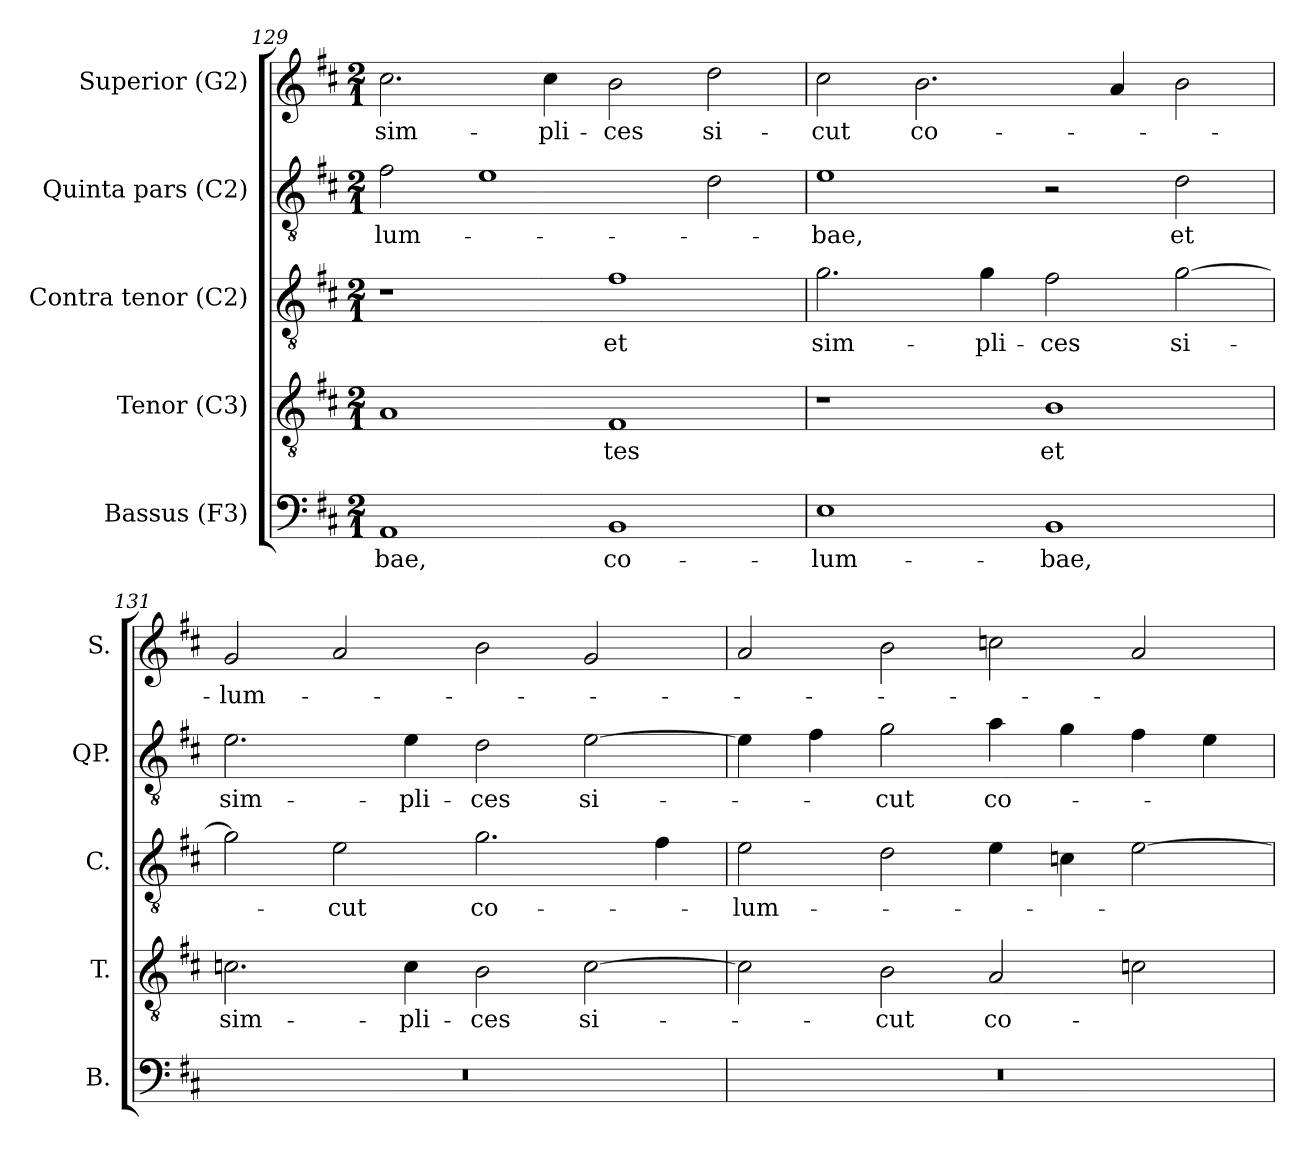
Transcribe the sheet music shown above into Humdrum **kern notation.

**kern	**text	**kern	**text	**kern	**text	**kern	**text	**kern	**text
*part5	*part5	*part4	*part4	*part3	*part3	*part2	*part2	*part1	*part1
*staff5	*staff5	*staff4	*staff4	*staff3	*staff3	*staff2	*staff2	*staff1	*staff1
*I"Bassus (F3)	*	*I"Tenor (C3)	*	*I"Contra tenor (C2)	*	*I"Quinta pars (C2)	*	*I"Superior (G2)	*
*I'B.	*	*I'T.	*	*I'C.	*	*I'QP.	*	*I'S.	*
*clefF4	*	*clefGv2	*	*clefGv2	*	*clefGv2	*	*clefG2	*
*	*	*ITrd7c12	*	*ITrd7c12	*	*ITrd7c12	*	*	*
*k[f#c#]	*	*k[f#c#]	*	*k[f#c#]	*	*k[f#c#]	*	*k[f#c#]	*
*D:	*	*D:	*	*D:	*	*D:	*	*D:	*
*M2/1	*	*M2/1	*	*M2/1	*	*M2/1	*	*M2/1	*
=129	=129	=129	=129	=129	=129	=129	=129	=129	=129
!	!LO:LY:b:color=#000000	!	!	!	!	!	!	!	!
!	!	!	!	!	!	!	!LO:LY:b:color=#000000	!	!
!	!	!	!	!	!	!	!	!	!LO:LY:b:color=#000000
1AAi	-bae,	1AAi	.	1r	.	2F#i\	-lum-	2.cc#i\	sim-
.	.	.	.	.	.	1Ei	.	.	.
!	!	!	!	!	!	!	!	!	!LO:LY:b:color=#000000
.	.	.	.	.	.	.	.	4cc#i\	-pli-
!	!LO:LY:b:color=#000000	!	!	!	!	!	!	!	!
!	!	!	!LO:LY:b:color=#000000	!	!	!	!	!	!
!	!	!	!	!	!LO:LY:b:color=#000000	!	!	!	!
!	!	!	!	!	!	!	!	!	!LO:LY:b:color=#000000
1BBi	co-	1FF#i	-tes	1F#i	et	.	.	2bi\	-ces
!	!	!	!	!	!	!	!	!	!LO:LY:b:color=#000000
.	.	.	.	.	.	2Di\	.	2ddi\	si-
!!LO:LB:g=z
=130	=130	=130	=130	=130	=130	=130	=130	=130	=130
!	!LO:LY:b:color=#000000	!	!	!	!	!	!	!	!
!	!	!	!	!	!LO:LY:b:color=#000000	!	!	!	!
!	!	!	!	!	!	!	!LO:LY:b:color=#000000	!	!
!	!	!	!	!	!	!	!	!	!LO:LY:b:color=#000000
1Ei	-lum-	1r	.	2.Gi\	sim-	1Ei	-bae,	2cc#i\	-cut
!	!	!	!	!	!	!	!	!	!LO:LY:b:color=#000000
.	.	.	.	.	.	.	.	2.bi\	co-
!	!	!	!	!	!LO:LY:b:color=#000000	!	!	!	!
.	.	.	.	4Gi\	-pli-	.	.	.	.
!	!LO:LY:b:color=#000000	!	!	!	!	!	!	!	!
!	!	!	!LO:LY:b:color=#000000	!	!	!	!	!	!
!	!	!	!	!	!LO:LY:b:color=#000000	!	!	!	!
1BBi	-bae,	1BBi	et	2F#i\	-ces	2r	.	.	.
.	.	.	.	.	.	.	.	4ai/	.
!	!	!	!	!	!LO:LY:b:color=#000000	!	!	!	!
!	!	!	!	!	!	!	!LO:LY:b:color=#000000	!	!
.	.	.	.	[2Gi\	si-	2Di\	et	2bi\	.
=131	=131	=131	=131	=131	=131	=131	=131	=131	=131
!LO:N:vis=1	!	!	!	!	!	!	!	!	!
!	!	!	!LO:LY:b:color=#000000	!	!	!	!	!	!
!	!	!	!	!	!	!	!LO:LY:b:color=#000000	!	!
!	!	!	!	!	!	!	!	!	!LO:LY:b:color=#000000
0r	.	2.Ci\	sim-	2Gi\]	.	2.Ei\	sim-	2gi/	-lum-
!	!	!	!	!	!LO:LY:b:color=#000000	!	!	!	!
.	.	.	.	2Ei\	-cut	.	.	2ai/	.
!	!	!	!LO:LY:b:color=#000000	!	!	!	!	!	!
!	!	!	!	!	!	!	!LO:LY:b:color=#000000	!	!
.	.	4Ci\	-pli-	.	.	4Ei\	-pli-	.	.
!	!	!	!LO:LY:b:color=#000000	!	!	!	!	!	!
!	!	!	!	!	!LO:LY:b:color=#000000	!	!	!	!
!	!	!	!	!	!	!	!LO:LY:b:color=#000000	!	!
.	.	2BBi\	-ces	2.Gi\	co-	2Di\	-ces	2bi\	.
!	!	!	!LO:LY:b:color=#000000	!	!	!	!	!	!
!	!	!	!	!	!	!	!LO:LY:b:color=#000000	!	!
.	.	[2Ci\	si-	.	.	[2Ei\	si-	2gi/	.
.	.	.	.	4F#i\	.	.	.	.	.
=132	=132	=132	=132	=132	=132	=132	=132	=132	=132
!LO:N:vis=1	!	!	!	!	!	!	!	!	!
!	!	!	!	!	!LO:LY:b:color=#000000	!	!	!	!
0r	.	2Ci\]	.	2Ei\	-lum-	4Ei\]	.	2ai/	.
.	.	.	.	.	.	4F#i\	.	.	.
!	!	!	!LO:LY:b:color=#000000	!	!	!	!	!	!
!	!	!	!	!	!	!	!LO:LY:b:color=#000000	!	!
.	.	2BBi\	-cut	2Di\	.	2Gi\	-cut	2bi\	.
!	!	!	!LO:LY:b:color=#000000	!	!	!	!	!	!
!	!	!	!	!	!	!	!LO:LY:b:color=#000000	!	!
.	.	2AAi/	co-	4Ei\	.	4Ai\	co-	2cci\	.
.	.	.	.	4Ci\	.	4Gi\	.	.	.
.	.	2Ci\	.	[2Ei\	.	4F#i\	.	2ai/	.
.	.	.	.	.	.	4Ei\	.	.	.
=	=	=	=	=	=	=	=	=	=
*-	*-	*-	*-	*-	*-	*-	*-	*-	*-
